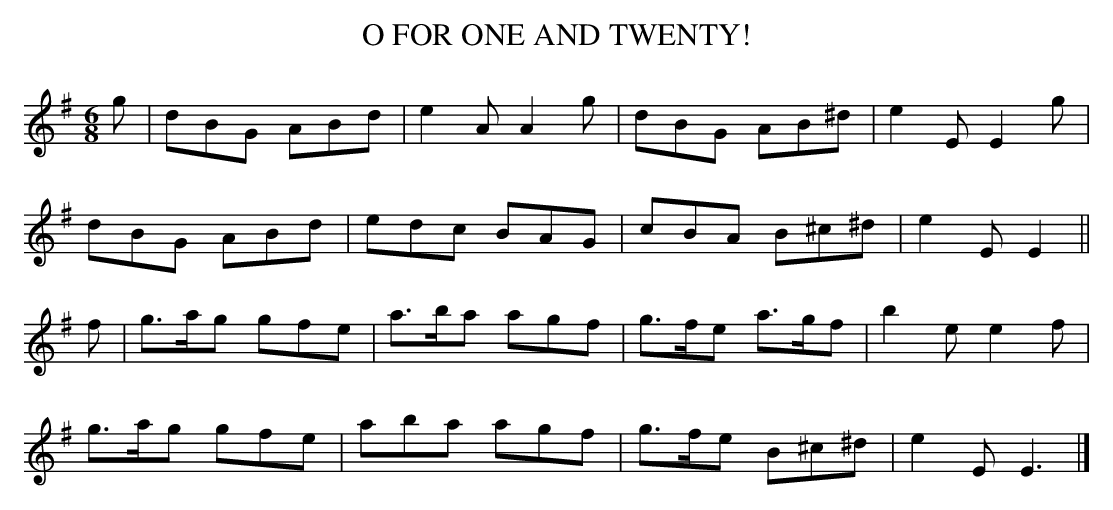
X:1
T:O FOR ONE AND TWENTY!
Y:"gaily"
M:6/8
L:1/8
K:Em % source key = Dm
g|dBG ABd|e2A A2g|dBG AB^d|e2E E2g|
dBG ABd|edc BAG|cBA B^c^d|e2E E2||
f|g>ag gfe|a>ba agf|g>fe a>gf|b2e e2f|
g>ag gfe|aba agf|g>fe B^c^d|e2E E3|]
